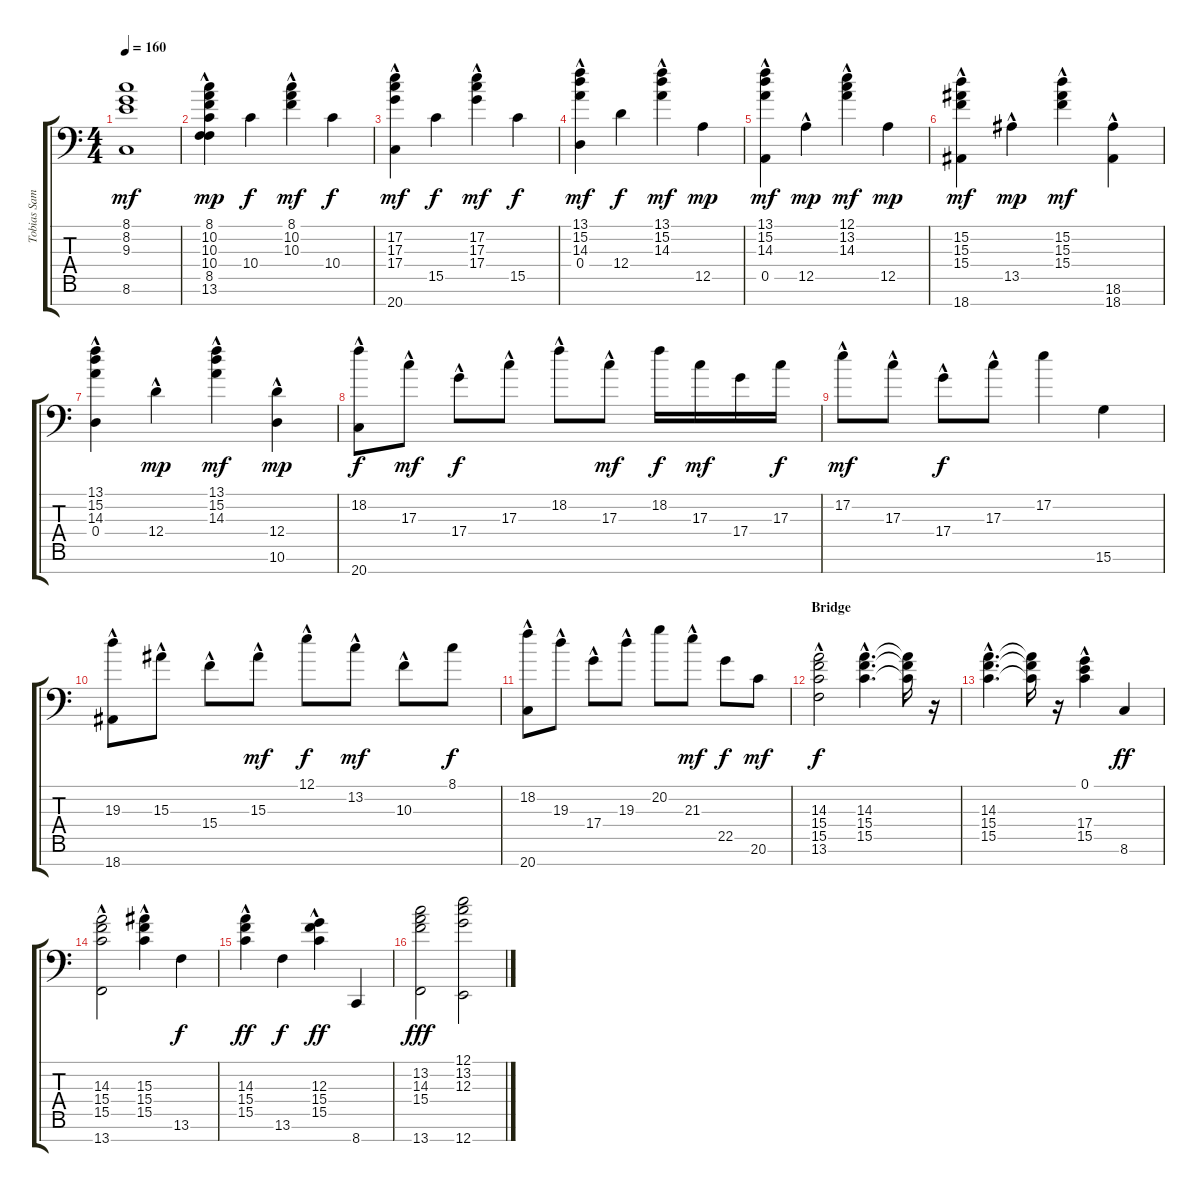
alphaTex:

\track ("Tobias Sammet - Piano" "Tobias Sam") {instrument brightacousticpiano}
\staff {score tabs}
\tuning (E4 B3 G3 D3 A2 E2 E1) {hide}
\ts (4 4)
\tempo 160
\clef f4
\ks c
(8.1 8.2 9.3 8.6).1{dy mf} |
(8.1{hac} 10.2{hac} 10.3{hac} 10.4 8.5 13.6).4{dy mp} 10.4.4{dy f} (8.1{hac} 10.2{hac} 10.3{hac}).4{dy mf} 10.4.4{dy f} |
(17.2{hac} 17.3{hac} 17.4{hac} 20.7).4{dy mf} 15.5.4{dy f} (17.2{hac} 17.3{hac} 17.4{hac}).4{dy mf} 15.5.4{dy f} |
(13.1{hac} 15.2{hac} 14.3{hac} 0.4{hac}).4{dy mf} 12.4.4{dy f} (13.1{hac} 15.2{hac} 14.3{hac}).4{dy mf} 12.5.4{dy mp} |
(13.1{hac} 15.2{hac} 14.3{hac} 0.5{hac}).4{dy mf} 12.5{hac}.4{dy mp} (12.1{hac} 13.2{hac} 14.3{hac}).4{dy mf} 12.5.4{dy mp} |
(15.2{hac} 15.3{hac} 15.4{hac} 18.7).4{dy mf} 13.5{hac}.4{dy mp} (15.2{hac} 15.3{hac} 15.4{hac}).4{dy mf} (18.6 18.7{hac}).4 |
(13.1{hac} 15.2{hac} 14.3{hac} 0.4).4 12.4{hac}.4{dy mp} (13.1{hac} 15.2{hac} 14.3{hac}).4{dy mf} (12.4 10.6{hac}).4{dy mp} |
(18.2{hac} 20.7).8{dy f} 17.3{hac}.8{dy mf} 17.4{hac}.8{dy f} 17.3{hac}.8 18.2{hac}.8 17.3{hac}.8{dy mf} 18.2.16{dy f} 17.3.16{dy mf} 17.4.16 17.3.16{dy f} |
17.2{hac}.8{dy mf} 17.3{hac}.8 17.4{hac}.8{dy f} 17.3{hac}.8 17.2.4 15.6.4 |
(19.3{hac} 18.7).8 15.3{hac}.8 15.4{hac}.8 15.3{hac}.8{dy mf} 12.1{hac}.8{dy f} 13.2{hac}.8{dy mf} 10.3{hac}.8 8.1.8{dy f} |
(18.2{hac} 20.7{hac}).8 19.3{hac}.8 17.4{hac}.8 19.3{hac}.8 20.2.8 21.3{hac}.8{dy mf} 22.5.8{dy f} 20.6.8{dy mf} |
\section ("" "Bridge")
(14.3{hac} 15.4{hac} 15.5{hac} 13.6).2{dy f} (14.3{hac} 15.4{hac} 15.5{hac}).4{d} (14.3{t} 15.4{t} 15.5{t}).16 r.16 |
(14.3{hac} 15.4{hac} 15.5{hac}).4{d} (14.3{t} 15.4{t} 15.5{t}).16 r.16 (0.1{hac} 17.4{hac} 15.5{hac}).4 8.6.4{dy ff} |
(14.3{hac} 15.4{hac} 15.5{hac} 13.7).2 (15.3{hac} 15.4{hac} 15.5{hac}).4 13.6.4{dy f} |
(14.3{hac} 15.4{hac} 15.5{hac}).4{dy ff} 13.6.4{dy f} (12.3{hac} 15.4{hac} 15.5{hac}).4{dy ff} 8.7.4 |
(13.2 14.3 15.4 13.7).2{dy fff} (12.1 13.2 12.3 12.7).2
